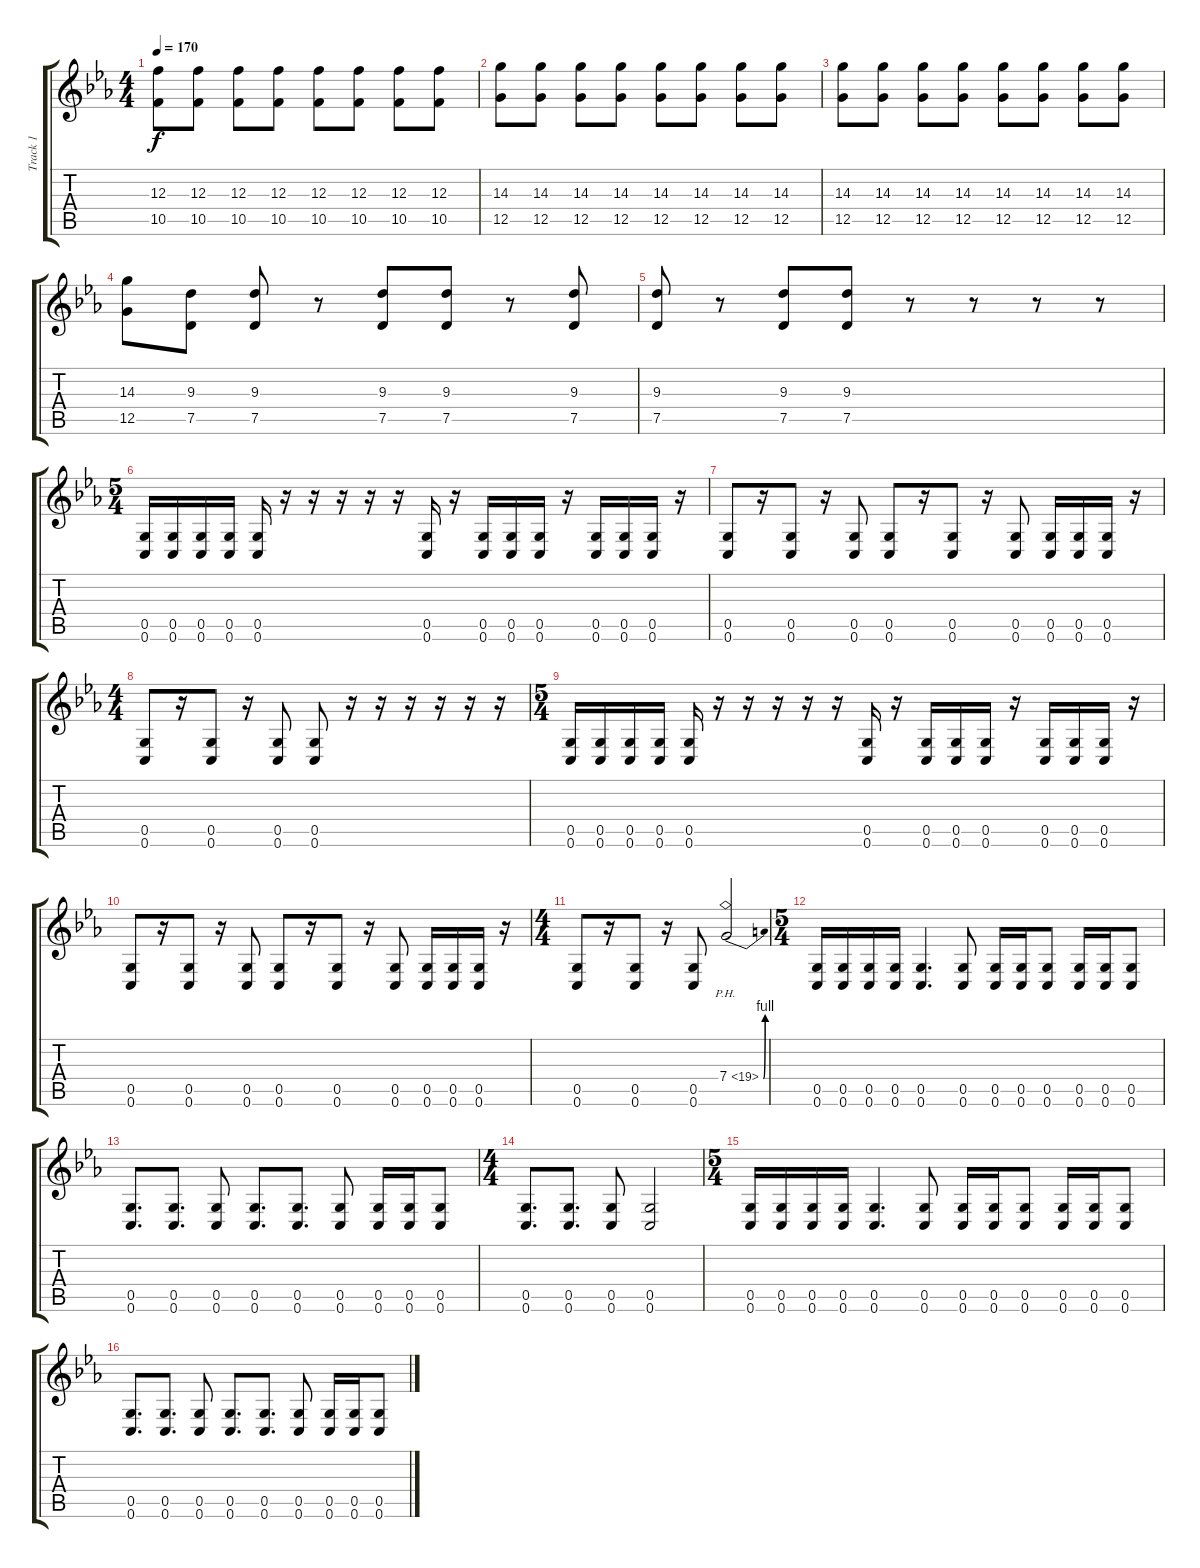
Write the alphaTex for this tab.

\track ("Track 1" "Track 1") {instrument distortionguitar}
\staff {score tabs}
\tuning (D4 A3 F3 C3 G2 C2) {hide}
\ts (4 4)
\tempo 170
\clef g2
\ks cminor
(12.3 10.5).8{dy f} (12.3 10.5).8 (12.3 10.5).8 (12.3 10.5).8 (12.3 10.5).8 (12.3 10.5).8 (12.3 10.5).8 (12.3 10.5).8 |
(14.3 12.5).8 (14.3 12.5).8 (14.3 12.5).8 (14.3 12.5).8 (14.3 12.5).8 (14.3 12.5).8 (14.3 12.5).8 (14.3 12.5).8 |
(14.3 12.5).8 (14.3 12.5).8 (14.3 12.5).8 (14.3 12.5).8 (14.3 12.5).8 (14.3 12.5).8 (14.3 12.5).8 (14.3 12.5).8 |
(14.3 12.5).8 (9.3 7.5).8 (9.3 7.5).8 r.8 (9.3 7.5).8 (9.3 7.5).8 r.8 (9.3 7.5).8 |
(9.3 7.5).8 r.8 (9.3 7.5).8 (9.3 7.5).8 r.8 r.8 r.8 r.8 |
\ts (5 4)
(0.5 0.6).16 (0.5 0.6).16 (0.5 0.6).16 (0.5 0.6).16 (0.5 0.6).16 r.16 r.16 r.16 r.16 r.16 (0.5 0.6).16 r.16 (0.5 0.6).16 (0.5 0.6).16 (0.5 0.6).16 r.16 (0.5 0.6).16 (0.5 0.6).16 (0.5 0.6).16 r.16 |
(0.5 0.6).8 r.16 (0.5 0.6).8 r.16 (0.5 0.6).8 (0.5 0.6).8 r.16 (0.5 0.6).8 r.16 (0.5 0.6).8 (0.5 0.6).16 (0.5 0.6).16 (0.5 0.6).16 r.16 |
\ts (4 4)
(0.5 0.6).8 r.16 (0.5 0.6).8 r.16 (0.5 0.6).8 (0.5 0.6).8 r.16 r.16 r.16 r.16 r.16 r.16 |
\ts (5 4)
(0.5 0.6).16 (0.5 0.6).16 (0.5 0.6).16 (0.5 0.6).16 (0.5 0.6).16 r.16 r.16 r.16 r.16 r.16 (0.5 0.6).16 r.16 (0.5 0.6).16 (0.5 0.6).16 (0.5 0.6).16 r.16 (0.5 0.6).16 (0.5 0.6).16 (0.5 0.6).16 r.16 |
(0.5 0.6).8 r.16 (0.5 0.6).8 r.16 (0.5 0.6).8 (0.5 0.6).8 r.16 (0.5 0.6).8 r.16 (0.5 0.6).8 (0.5 0.6).16 (0.5 0.6).16 (0.5 0.6).16 r.16 |
\ts (4 4)
(0.5 0.6).8 r.16 (0.5 0.6).8 r.16 (0.5 0.6).8 7.4{be (bend 0 0 60 4) ph 12}.2 |
\ts (5 4)
(0.5 0.6).16 (0.5 0.6).16 (0.5 0.6).16 (0.5 0.6).16 (0.5 0.6).4{d} (0.5 0.6).8 (0.5 0.6).16 (0.5 0.6).16 (0.5 0.6).8 (0.5 0.6).16 (0.5 0.6).16 (0.5 0.6).8 |
(0.5 0.6).8{d} (0.5 0.6).8{d} (0.5 0.6).8 (0.5 0.6).8{d} (0.5 0.6).8{d} (0.5 0.6).8 (0.5 0.6).16 (0.5 0.6).16 (0.5 0.6).8 |
\ts (4 4)
(0.5 0.6).8{d} (0.5 0.6).8{d} (0.5 0.6).8 (0.5 0.6).2 |
\ts (5 4)
(0.5 0.6).16 (0.5 0.6).16 (0.5 0.6).16 (0.5 0.6).16 (0.5 0.6).4{d} (0.5 0.6).8 (0.5 0.6).16 (0.5 0.6).16 (0.5 0.6).8 (0.5 0.6).16 (0.5 0.6).16 (0.5 0.6).8 |
(0.5 0.6).8{d} (0.5 0.6).8{d} (0.5 0.6).8 (0.5 0.6).8{d} (0.5 0.6).8{d} (0.5 0.6).8 (0.5 0.6).16 (0.5 0.6).16 (0.5 0.6).8
